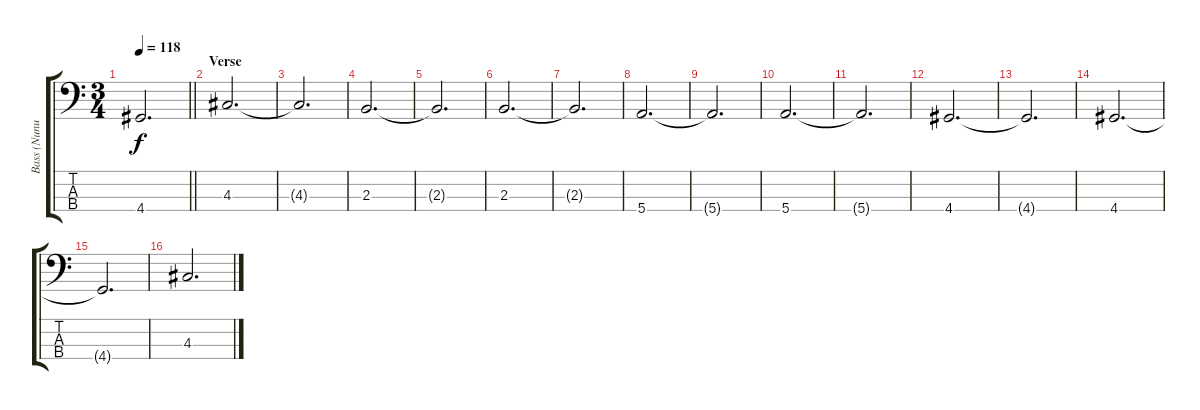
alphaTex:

\track ("Bass (Nunu)" "Bass (Nunu") {instrument electricbassfinger}
\staff {score tabs}
\tuning (G2 D2 A1 E1) {hide}
\ts (3 4)
\tempo 118
\clef f4
\barLineRight lightlight
\ks c
4.4.2{d dy f} |
\section ("" "Verse")
4.3.2{d} |
4.3{t}.2{d} |
2.3.2{d} |
2.3{t}.2{d} |
2.3.2{d} |
2.3{t}.2{d} |
5.4.2{d} |
5.4{t}.2{d} |
5.4.2{d} |
5.4{t}.2{d} |
4.4.2{d} |
4.4{t}.2{d} |
4.4.2{d} |
4.4{t}.2{d} |
4.3.2{d}
